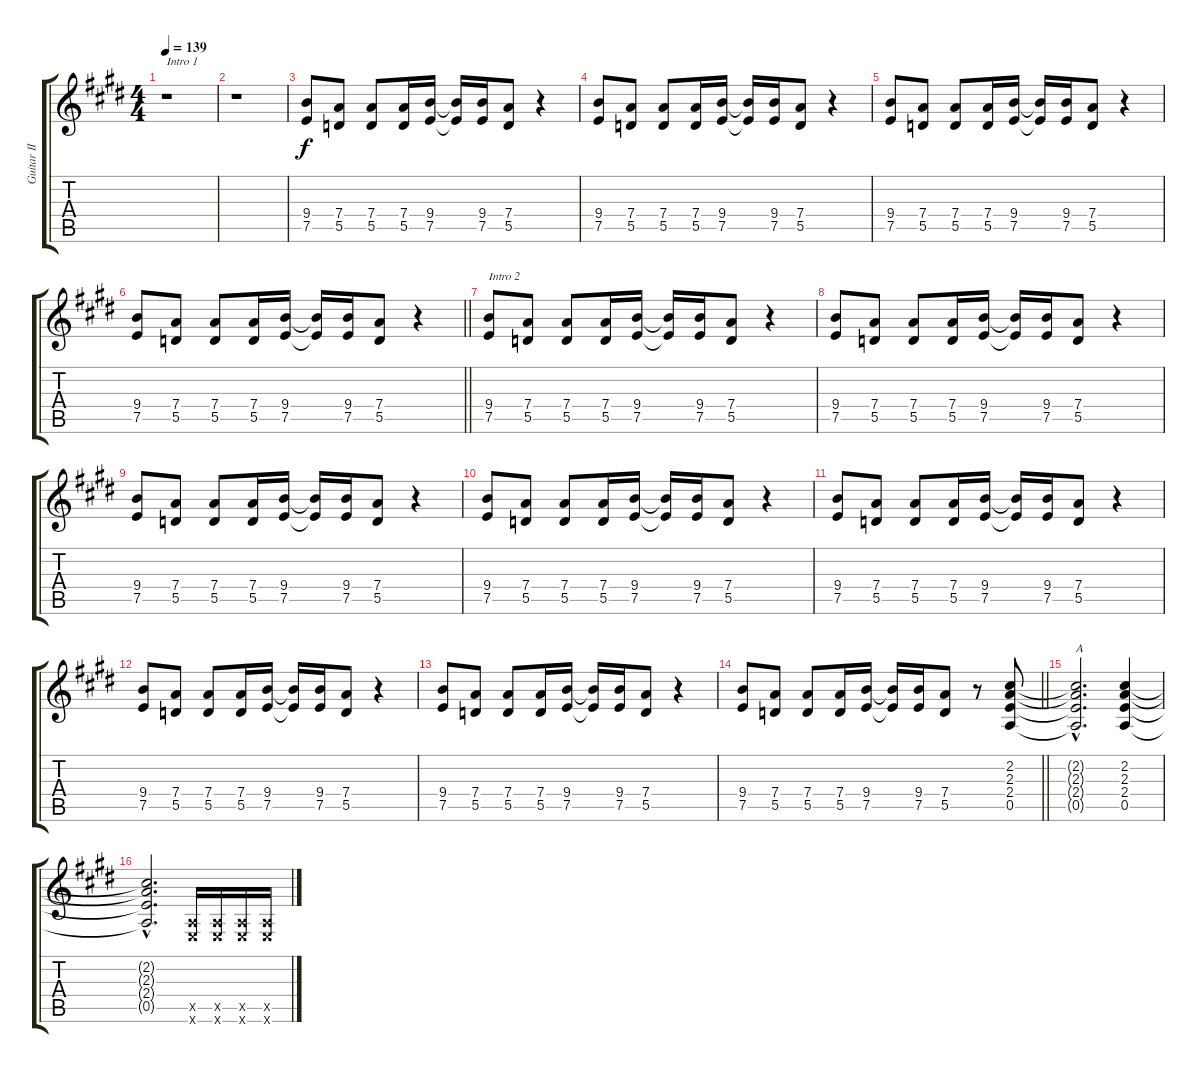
\track ("Guitar II" "Guitar II") {instrument distortionguitar}
\staff {score tabs}
\tuning (E4 B3 G3 D3 A2 E2) {hide}
\ts (4 4)
\tempo 139
\clef g2
\ks e
r.1{txt "Intro 1" dy f instrument distortionguitar} |
r.1 |
(9.4 7.5).8 (7.4 5.5).8 (7.4 5.5).8 (7.4 5.5).16 (9.4 7.5).16 (9.4{t} 7.5{t}).16 (9.4 7.5).16 (7.4 5.5).8 r.4 |
(9.4 7.5).8 (7.4 5.5).8 (7.4 5.5).8 (7.4 5.5).16 (9.4 7.5).16 (9.4{t} 7.5{t}).16 (9.4 7.5).16 (7.4 5.5).8 r.4 |
(9.4 7.5).8 (7.4 5.5).8 (7.4 5.5).8 (7.4 5.5).16 (9.4 7.5).16 (9.4{t} 7.5{t}).16 (9.4 7.5).16 (7.4 5.5).8 r.4 |
\barLineRight lightlight
(9.4 7.5).8 (7.4 5.5).8 (7.4 5.5).8 (7.4 5.5).16 (9.4 7.5).16 (9.4{t} 7.5{t}).16 (9.4 7.5).16 (7.4 5.5).8 r.4 |
(9.4 7.5).8{txt "Intro 2"} (7.4 5.5).8 (7.4 5.5).8 (7.4 5.5).16 (9.4 7.5).16 (9.4{t} 7.5{t}).16 (9.4 7.5).16 (7.4 5.5).8 r.4 |
(9.4 7.5).8 (7.4 5.5).8 (7.4 5.5).8 (7.4 5.5).16 (9.4 7.5).16 (9.4{t} 7.5{t}).16 (9.4 7.5).16 (7.4 5.5).8 r.4 |
(9.4 7.5).8 (7.4 5.5).8 (7.4 5.5).8 (7.4 5.5).16 (9.4 7.5).16 (9.4{t} 7.5{t}).16 (9.4 7.5).16 (7.4 5.5).8 r.4 |
(9.4 7.5).8 (7.4 5.5).8 (7.4 5.5).8 (7.4 5.5).16 (9.4 7.5).16 (9.4{t} 7.5{t}).16 (9.4 7.5).16 (7.4 5.5).8 r.4 |
(9.4 7.5).8 (7.4 5.5).8 (7.4 5.5).8 (7.4 5.5).16 (9.4 7.5).16 (9.4{t} 7.5{t}).16 (9.4 7.5).16 (7.4 5.5).8 r.4 |
(9.4 7.5).8 (7.4 5.5).8 (7.4 5.5).8 (7.4 5.5).16 (9.4 7.5).16 (9.4{t} 7.5{t}).16 (9.4 7.5).16 (7.4 5.5).8 r.4 |
(9.4 7.5).8 (7.4 5.5).8 (7.4 5.5).8 (7.4 5.5).16 (9.4 7.5).16 (9.4{t} 7.5{t}).16 (9.4 7.5).16 (7.4 5.5).8 r.4 |
\barLineRight lightlight
(9.4 7.5).8 (7.4 5.5).8 (7.4 5.5).8 (7.4 5.5).16 (9.4 7.5).16 (9.4{t} 7.5{t}).16 (9.4 7.5).16 (7.4 5.5).8 r.8 (2.2 2.3 2.4 0.5).8 |
(2.2{hac t} 2.3{hac t} 2.4{hac t} 0.5{hac t}).2{d txt "A"} (2.2 2.3 2.4 0.5).4 |
(2.2{hac t} 2.3{hac t} 2.4{hac t} 0.5{hac t}).2{d} (0.5{x} 0.6{x}).16 (0.5{x} 0.6{x}).16 (0.5{x} 0.6{x}).16 (0.5{x} 0.6{x}).16
